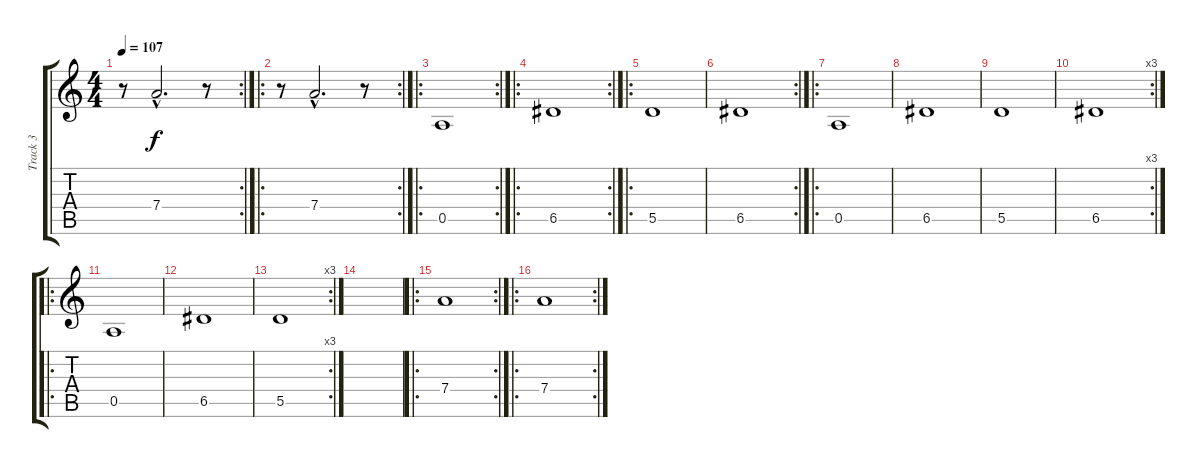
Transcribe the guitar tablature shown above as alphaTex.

\track ("Track 3" "Track 3") {instrument acousticguitarnylon}
\staff {score tabs}
\tuning (E4 B3 G3 D3 A2 E2) {hide}
\rc 2
\ts (4 4)
\tempo 107
\clef g2
\ks c
r.8{dy f instrument acousticguitarnylon} 7.4{hac}.2{d} r.8 |
\ro
\rc 2
r.8 7.4{hac}.2{d} r.8 |
\ro
\rc 2
0.5.1 |
\ro
\rc 2
6.5.1 |
\ro
5.5.1 |
\rc 2
6.5.1 |
\ro
0.5.1 |
6.5.1 |
5.5.1 |
\rc 3
6.5.1 |
\ro
0.5.1 |
6.5.1 |
\rc 3
5.5.1 |
|
\ro
\rc 2
7.4.1 |
\ro
\rc 2
7.4.1
